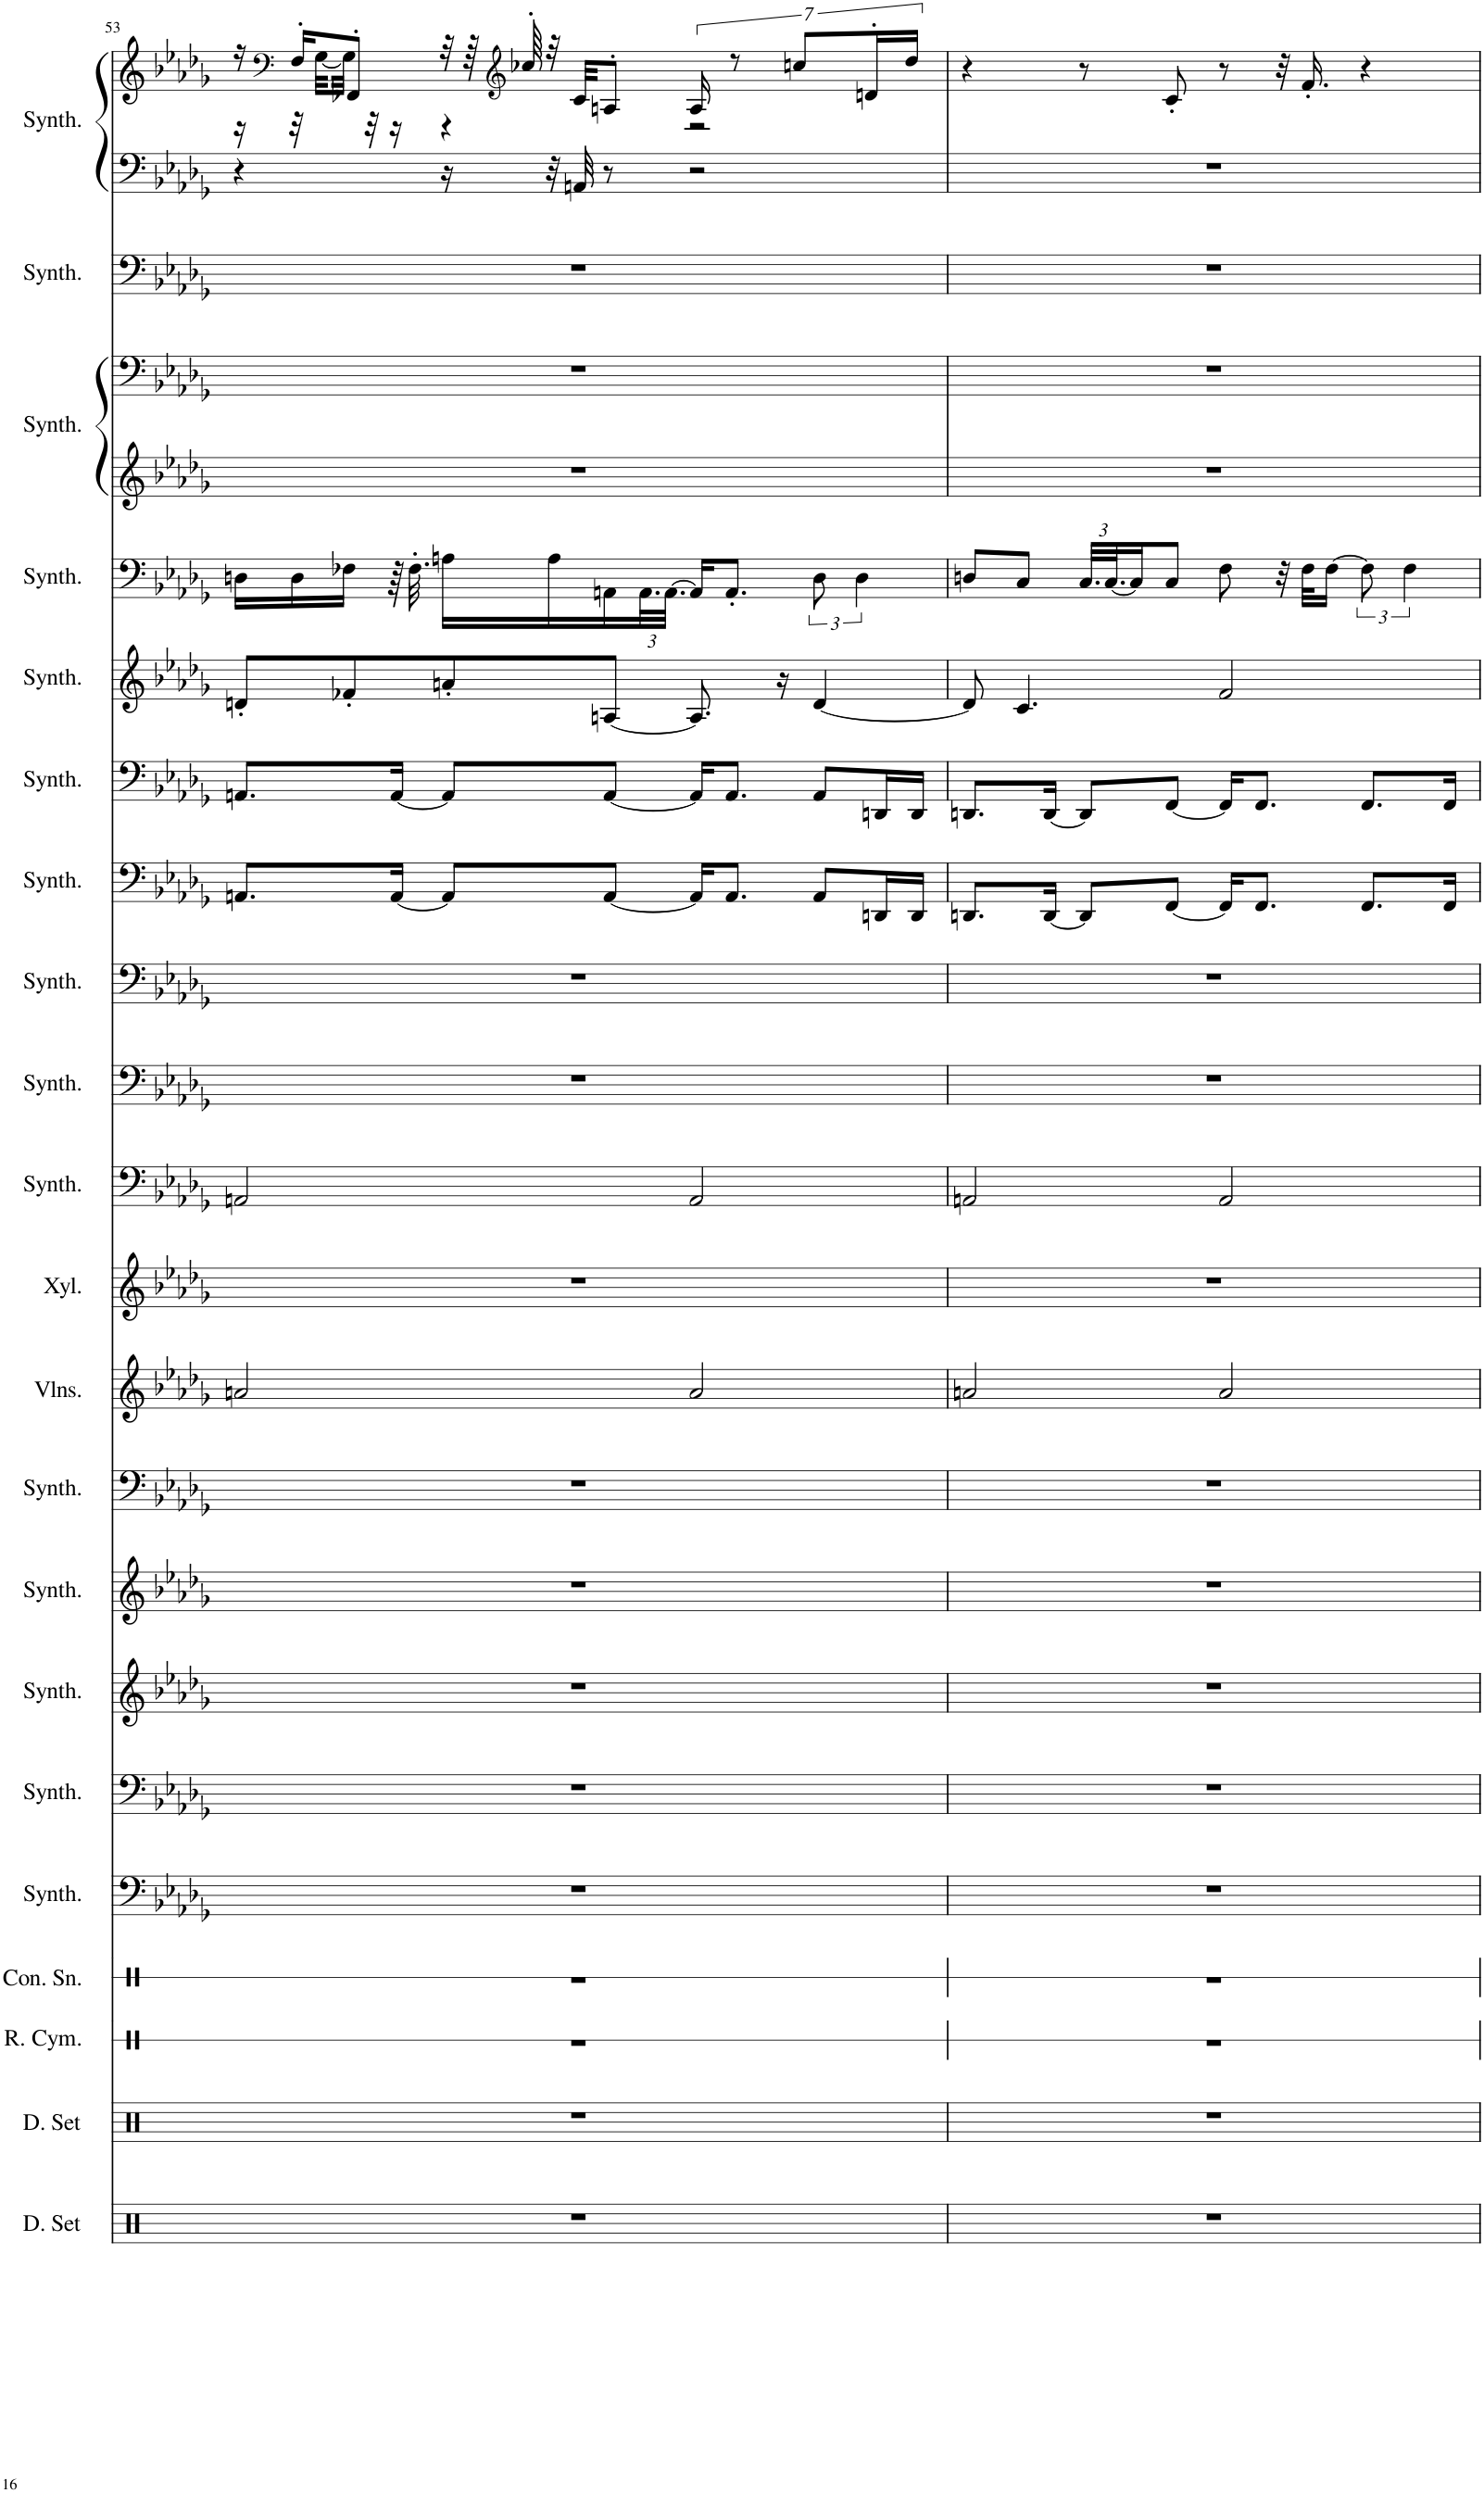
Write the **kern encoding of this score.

**kern	**kern	**kern	**kern	**kern	**kern	**kern	**kern	**kern	**kern	**kern	**kern	**kern	**kern	**kern	**kern	**kern	**kern	**kern	**kern	**kern	**kern	**kern
*part21	*part20	*part19	*part18	*part17	*part16	*part15	*part14	*part13	*part12	*part11	*part10	*part9	*part8	*part7	*part6	*part5	*part4	*part3	*part3	*part2	*part1	*part1
*staff23	*staff22	*staff21	*staff20	*staff19	*staff18	*staff17	*staff16	*staff15	*staff14	*staff13	*staff12	*staff11	*staff10	*staff9	*staff8	*staff7	*staff6	*staff5	*staff4	*staff3	*staff2	*staff1
*I"Drumset	*I"Drumset	*I"Ride Cymbal	*I"Concert Snare Drum	*I"Square Synthesizer	*I"Brass Synthesizer	*I"Saw Synthesizer	*I"Effect Synthesizer	*I"Effect Synthesizer	*I"Violins	*I"Xylophone	*I"Saw Synthesizer	*I"Pad Synthesizer	*I"Bass Synthesizer	*I"Effect Synthesizer	*I"Bass Synthesizer	*I"Saw Synthesizer	*I"Square Synthesizer	*I"Pad Synthesizer	*	*I"Effect Synthesizer	*I"Saw Synthesizer	*
*I'D. Set	*I'D. Set	*I'R. Cym.	*I'Con. Sn.	*I'Synth.	*I'Synth.	*I'Synth.	*I'Synth.	*I'Synth.	*I'Vlns.	*I'Xyl.	*I'Synth.	*I'Synth.	*I'Synth.	*I'Synth.	*I'Synth.	*I'Synth.	*I'Synth.	*I'Synth.	*	*I'Synth.	*I'Synth.	*
!!LO:PB:g=z
*clefX	*clefX	*clefX	*clefX	*clefF4	*clefF4	*clefG2	*clefG2	*clefF4	*clefG2	*clefG2	*clefF4	*clefF4	*clefF4	*clefF4	*clefF4	*clefG2	*clefF4	*clefG2	*clefF4	*clefF4	*clefF4	*clefG2
*	*	*	*	*	*	*	*	*	*	*Trd-7c-12	*	*	*	*	*	*	*	*	*	*	*	*
*k[]	*k[]	*k[]	*k[]	*k[b-e-a-d-g-]	*k[b-e-a-d-g-]	*k[b-e-a-d-g-]	*k[b-e-a-d-g-]	*k[b-e-a-d-g-]	*k[b-e-a-d-g-]	*k[b-e-a-d-g-]	*k[b-e-a-d-g-]	*k[b-e-a-d-g-]	*k[b-e-a-d-g-]	*k[b-e-a-d-g-]	*k[b-e-a-d-g-]	*k[b-e-a-d-g-]	*k[b-e-a-d-g-]	*k[b-e-a-d-g-]	*k[b-e-a-d-g-]	*k[b-e-a-d-g-]	*k[b-e-a-d-g-]	*k[b-e-a-d-g-]
*M4/4	*M4/4	*M4/4	*M4/4	*M4/4	*M4/4	*M4/4	*M4/4	*M4/4	*M4/4	*M4/4	*M4/4	*M4/4	*M4/4	*M4/4	*M4/4	*M4/4	*M4/4	*M4/4	*M4/4	*M4/4	*M4/4	*M4/4
=53	=53	=53	=53	=53	=53	=53	=53	=53	=53	=53	=53	=53	=53	=53	=53	=53	=53	=53	=53	=53	=53	=53
*	*	*	*	*	*	*	*	*	*	*	*	*	*	*	*	*	*	*	*	*	*	*^
1r	1r	1r	1r	1r	1r	1r	1r	1r	2an/	1r	2AAn/	1r	1r	8.AAn/L	8.AAn/L	8dn'/L	16Dn\LL	1r	1r	1r	4r	16r	16r
*	*	*	*	*	*	*	*	*	*	*	*	*	*	*	*	*	*	*	*	*	*	*clefF4	*
.	.	.	.	.	.	.	.	.	.	.	.	.	.	.	.	.	16D\	.	.	.	.	16F'/KL	32r
.	.	.	.	.	.	.	.	.	.	.	.	.	.	.	.	.	.	.	.	.	.	.	[32G-\LLL
.	.	.	.	.	.	.	.	.	.	.	.	.	.	.	.	8f-X'/	16F-X\JJ	.	.	.	.	8FF-X'/J	32G-\JJJ]
.	.	.	.	.	.	.	.	.	.	.	.	.	.	.	.	.	.	.	.	.	.	.	32r
.	.	.	.	.	.	.	.	.	.	.	.	.	.	[16AA/Jk	[16AA/Jk	.	64r	.	.	.	.	.	16r
.	.	.	.	.	.	.	.	.	.	.	.	.	.	.	.	.	32.F-'\	.	.	.	.	.	.
.	.	.	.	.	.	.	.	.	.	.	.	.	.	8AA/L]	8AA/L]	8an'/	16An\LL	.	.	.	16r	32r	4r
.	.	.	.	.	.	.	.	.	.	.	.	.	.	.	.	.	.	.	.	.	.	64r	.
*	*	*	*	*	*	*	*	*	*	*	*	*	*	*	*	*	*	*	*	*	*	*clefG2	*
.	.	.	.	.	.	.	.	.	.	.	.	.	.	.	.	.	.	.	.	.	.	64cc-X'/	.
.	.	.	.	.	.	.	.	.	.	.	.	.	.	.	.	.	16A\	.	.	.	32r	32r	.
.	.	.	.	.	.	.	.	.	.	.	.	.	.	.	.	.	.	.	.	.	32AAn/	32c/KKL	.
.	.	.	.	.	.	.	.	.	.	.	.	.	.	[8AA/J	[8AA/J	[8An/J	16AAn\	.	.	.	8r	8An'/J	.
*	*	*	*	*	*	*	*	*	*	*	*	*	*	*	*	*	*Xbrackettup	*	*	*	*	*	*
.	.	.	.	.	.	.	.	.	.	.	.	.	.	.	.	.	48.AA\L	.	.	.	.	.	.
.	.	.	.	.	.	.	.	.	.	.	.	.	.	.	.	.	[48.AA\JJJ	.	.	.	.	.	.
.	.	.	.	.	.	.	.	.	2a/	.	2AA/	.	.	16AA/KL]	16AA/KL]	8.A/]	16AA/KL]	.	.	.	2r	14A/	2r
.	.	.	.	.	.	.	.	.	.	.	.	.	.	8.AA/J	8.AA/J	.	8.AA'/J	.	.	.	.	.	.
.	.	.	.	.	.	.	.	.	.	.	.	.	.	.	.	.	.	.	.	.	.	7r	.
.	.	.	.	.	.	.	.	.	.	.	.	.	.	.	.	16r	.	.	.	.	.	.	.
.	.	.	.	.	.	.	.	.	.	.	.	.	.	.	.	.	.	.	.	.	.	7ccn/L	.
*	*	*	*	*	*	*	*	*	*	*	*	*	*	*	*	*	*brackettup	*	*	*	*	*	*
.	.	.	.	.	.	.	.	.	.	.	.	.	.	8AA/L	8AA/L	[4d/	12D\	.	.	.	.	.	.
.	.	.	.	.	.	.	.	.	.	.	.	.	.	.	.	.	6D\	.	.	.	.	.	.
.	.	.	.	.	.	.	.	.	.	.	.	.	.	.	.	.	.	.	.	.	.	6720ryy	.
.	.	.	.	.	.	.	.	.	.	.	.	.	.	.	.	.	.	.	.	.	.	14dn'/L	.
.	.	.	.	.	.	.	.	.	.	.	.	.	.	16DDn/L	16DDn/L	.	.	.	.	.	.	.	.
.	.	.	.	.	.	.	.	.	.	.	.	.	.	.	.	.	.	.	.	.	.	[6720%479dd-/	.
.	.	.	.	.	.	.	.	.	.	.	.	.	.	16DD/JJ	16DD/JJ	.	.	.	.	.	.	.	.
*	*	*	*	*	*	*	*	*	*	*	*	*	*	*	*	*	*	*	*	*	*	*v	*v
=54	=54	=54	=54	=54	=54	=54	=54	=54	=54	=54	=54	=54	=54	=54	=54	=54	=54	=54	=54	=54	=54	=54
1r	1r	1r	1r	1r	1r	1r	1r	1r	2an/	1r	2AAn/	1r	1r	8.DDn/L	8.DDn/L	8d/]	8Dn/L	1r	1r	1r	1r	4r
.	.	.	.	.	.	.	.	.	.	.	.	.	.	.	.	4.c/	8C/J	.	.	.	.	.
.	.	.	.	.	.	.	.	.	.	.	.	.	.	[16DD/Jk	[16DD/Jk	.	.	.	.	.	.	.
*	*	*	*	*	*	*	*	*	*	*	*	*	*	*	*	*	*Xbrackettup	*	*	*	*	*
.	.	.	.	.	.	.	.	.	.	.	.	.	.	8DD/L]	8DD/L]	.	48.C/LLL	.	.	.	.	6720dd-/]
.	.	.	.	.	.	.	.	.	.	.	.	.	.	.	.	.	.	.	.	.	.	8r
.	.	.	.	.	.	.	.	.	.	.	.	.	.	.	.	.	[48.C/J	.	.	.	.	.
.	.	.	.	.	.	.	.	.	.	.	.	.	.	.	.	.	16C/J]	.	.	.	.	.
.	.	.	.	.	.	.	.	.	.	.	.	.	.	[8FF/J	[8FF/J	.	8C/J	.	.	.	.	.
.	.	.	.	.	.	.	.	.	.	.	.	.	.	.	.	.	.	.	.	.	.	8c'/
.	.	.	.	.	.	.	.	.	2a/	.	2AA/	.	.	16FF/KL]	16FF/KL]	2f/	8F\	.	.	.	.	.
.	.	.	.	.	.	.	.	.	.	.	.	.	.	.	.	.	.	.	.	.	.	8r
.	.	.	.	.	.	.	.	.	.	.	.	.	.	8.FF/J	8.FF/J	.	.	.	.	.	.	.
.	.	.	.	.	.	.	.	.	.	.	.	.	.	.	.	.	32r	.	.	.	.	.
.	.	.	.	.	.	.	.	.	.	.	.	.	.	.	.	.	.	.	.	.	.	32r
.	.	.	.	.	.	.	.	.	.	.	.	.	.	.	.	.	32F\KLL	.	.	.	.	.
.	.	.	.	.	.	.	.	.	.	.	.	.	.	.	.	.	.	.	.	.	.	16.f'/
.	.	.	.	.	.	.	.	.	.	.	.	.	.	.	.	.	[16F\JJ	.	.	.	.	.
*	*	*	*	*	*	*	*	*	*	*	*	*	*	*	*	*	*brackettup	*	*	*	*	*
.	.	.	.	.	.	.	.	.	.	.	.	.	.	8.FF/L	8.FF/L	.	12F\]	.	.	.	.	.
.	.	.	.	.	.	.	.	.	.	.	.	.	.	.	.	.	.	.	.	.	.	4r
.	.	.	.	.	.	.	.	.	.	.	.	.	.	.	.	.	6F\	.	.	.	.	.
.	.	.	.	.	.	.	.	.	.	.	.	.	.	16FF/Jk	16FF/Jk	.	.	.	.	.	.	.
6720ryy	6720ryy	6720ryy	6720ryy	6720ryy	6720ryy	6720ryy	6720ryy	6720ryy	6720ryy	6720ryy	6720ryy	6720ryy	6720ryy	6720ryy	6720ryy	6720ryy	6720ryy	6720ryy	6720ryy	6720ryy	6720ryy	.
=	=	=	=	=	=	=	=	=	=	=	=	=	=	=	=	=	=	=	=	=	=	=
*-	*-	*-	*-	*-	*-	*-	*-	*-	*-	*-	*-	*-	*-	*-	*-	*-	*-	*-	*-	*-	*-	*-
